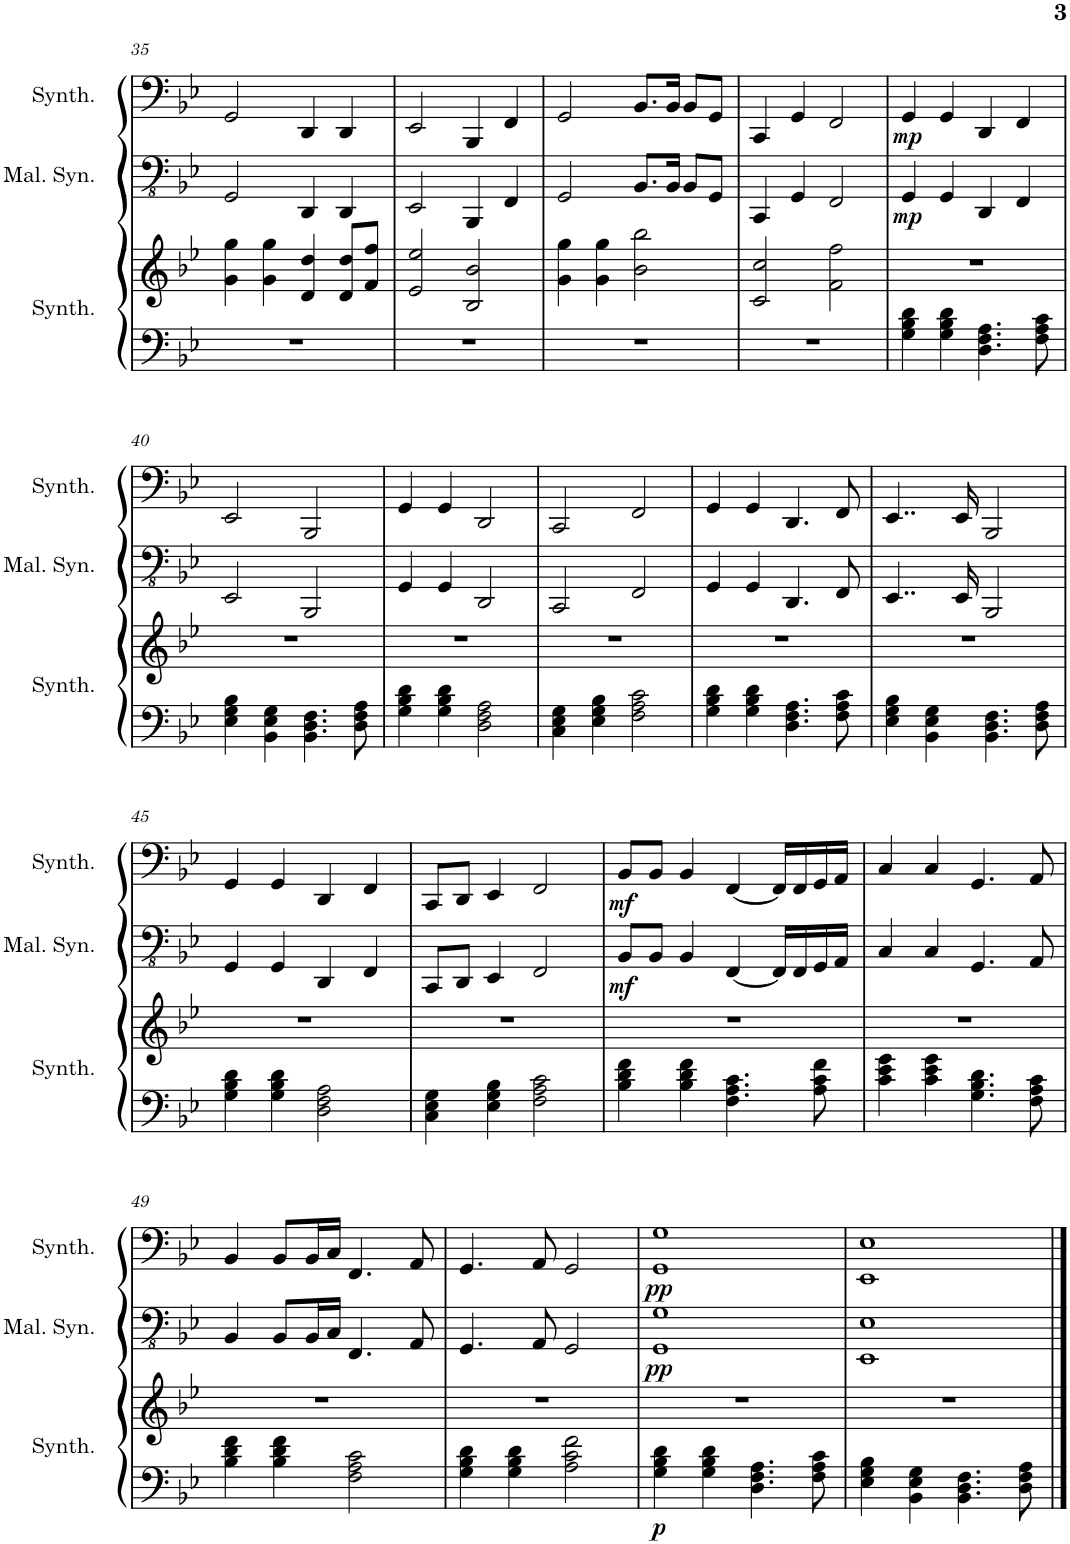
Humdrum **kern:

**kern	**kern	**dynam	**kern	**dynam	**kern	**dynam
*part3	*part3	*part3	*part2	*part2	*part1	*part1
*staff4	*staff3	*staff3/4	*staff2	*staff2	*staff1	*staff1
*I"String Synthesiser	*	*	*I"Mallet Synthesiser	*	*I"Square Synthesiser	*
*I'Synth.	*	*	*I'Mal. Syn.	*	*I'Synth.	*
!!LO:PB:g=z
*clefF4	*clefG2	*	*clefFv4	*	*clefF4	*
*k[b-e-]	*k[b-e-]	*	*k[b-e-]	*	*k[b-e-]	*
*M4/4	*M4/4	*	*M4/4	*	*M4/4	*
=35	=35	=35	=35	=35	=35	=35
1r	4g\ 4gg\	.	2GGG/	.	2GG/	.
.	4g\ 4gg\	.	.	.	.	.
.	4d/ 4dd/	.	4DDD/	.	4DD/	.
.	8d/ 8dd/L	.	4DDD/	.	4DD/	.
.	8f/ 8ff/J	.	.	.	.	.
=36	=36	=36	=36	=36	=36	=36
1r	2e-/ 2ee-/	.	2EEE-/	.	2EE-/	.
.	2B-/ 2b-/	.	4BBBB-/	.	4BBB-/	.
.	.	.	4FFF/	.	4FF/	.
=37	=37	=37	=37	=37	=37	=37
1r	4g\ 4gg\	.	2GGG/	.	2GG/	.
.	4g\ 4gg\	.	.	.	.	.
.	2b-\ 2bb-\	.	8.BBB-/L	.	8.BB-/L	.
.	.	.	16BBB-/Jk	.	16BB-/Jk	.
.	.	.	8BBB-/L	.	8BB-/L	.
.	.	.	8GGG/J	.	8GG/J	.
=38	=38	=38	=38	=38	=38	=38
1r	2c/ 2cc/	.	4CCC/	.	4CC/	.
.	.	.	4GGG/	.	4GG/	.
.	2f\ 2ff\	.	2FFF/	.	2FF/	.
=39	=39	=39	=39	=39	=39	=39
!	!	!	!	!LO:DY:b	!	!LO:DY:b
4G\ 4B-\ 4d\	1r	.	4GGG/	mp	4GG/	mp
4G\ 4B-\ 4d\	.	.	4GGG/	.	4GG/	.
4.D\ 4.F\ 4.A\	.	.	4DDD/	.	4DD/	.
.	.	.	4FFF/	.	4FF/	.
8F\ 8A\ 8c\	.	.	.	.	.	.
!!LO:LB:g=z
=40	=40	=40	=40	=40	=40	=40
4E-\ 4G\ 4B-\	1r	.	2EEE-/	.	2EE-/	.
4BB-\ 4E-\ 4G\	.	.	.	.	.	.
4.BB-\ 4.D\ 4.F\	.	.	2BBBB-/	.	2BBB-/	.
8D\ 8F\ 8A\	.	.	.	.	.	.
=41	=41	=41	=41	=41	=41	=41
4G\ 4B-\ 4d\	1r	.	4GGG/	.	4GG/	.
4G\ 4B-\ 4d\	.	.	4GGG/	.	4GG/	.
2D\ 2F\ 2A\	.	.	2DDD/	.	2DD/	.
=42	=42	=42	=42	=42	=42	=42
4C\ 4E-\ 4G\	1r	.	2CCC/	.	2CC/	.
4E-\ 4G\ 4B-\	.	.	.	.	.	.
2F\ 2A\ 2c\	.	.	2FFF/	.	2FF/	.
=43	=43	=43	=43	=43	=43	=43
4G\ 4B-\ 4d\	1r	.	4GGG/	.	4GG/	.
4G\ 4B-\ 4d\	.	.	4GGG/	.	4GG/	.
4.D\ 4.F\ 4.A\	.	.	4.DDD/	.	4.DD/	.
8F\ 8A\ 8c\	.	.	8FFF/	.	8FF/	.
=44	=44	=44	=44	=44	=44	=44
4E-\ 4G\ 4B-\	1r	.	4..EEE-/	.	4..EE-/	.
4BB-\ 4E-\ 4G\	.	.	.	.	.	.
.	.	.	16EEE-/	.	16EE-/	.
4.BB-\ 4.D\ 4.F\	.	.	2BBBB-/	.	2BBB-/	.
8D\ 8F\ 8A\	.	.	.	.	.	.
!!LO:LB:g=z
=45	=45	=45	=45	=45	=45	=45
4G\ 4B-\ 4d\	1r	.	4GGG/	.	4GG/	.
4G\ 4B-\ 4d\	.	.	4GGG/	.	4GG/	.
2D\ 2F\ 2A\	.	.	4DDD/	.	4DD/	.
.	.	.	4FFF/	.	4FF/	.
=46	=46	=46	=46	=46	=46	=46
4C\ 4E-\ 4G\	1r	.	8CCC/L	.	8CC/L	.
.	.	.	8DDD/J	.	8DD/J	.
4E-\ 4G\ 4B-\	.	.	4EEE-/	.	4EE-/	.
2F\ 2A\ 2c\	.	.	2FFF/	.	2FF/	.
=47	=47	=47	=47	=47	=47	=47
!	!	!	!	!LO:DY:b	!	!LO:DY:b
4B-\ 4d\ 4f\	1r	.	8BBB-/L	mf	8BB-/L	mf
.	.	.	8BBB-/J	.	8BB-/J	.
4B-\ 4d\ 4f\	.	.	4BBB-/	.	4BB-/	.
4.F\ 4.A\ 4.c\	.	.	[4FFF/	.	[4FF/	.
.	.	.	16FFF/LL]	.	16FF/LL]	.
.	.	.	16FFF/	.	16FF/	.
8A\ 8c\ 8f\	.	.	16GGG/	.	16GG/	.
.	.	.	16AAA/JJ	.	16AA/JJ	.
=48	=48	=48	=48	=48	=48	=48
4c\ 4e-\ 4g\	1r	.	4CC/	.	4C/	.
4c\ 4e-\ 4g\	.	.	4CC/	.	4C/	.
4.G\ 4.B-\ 4.d\	.	.	4.GGG/	.	4.GG/	.
8F\ 8A\ 8c\	.	.	8AAA/	.	8AA/	.
!!LO:LB:g=z
=49	=49	=49	=49	=49	=49	=49
4B-\ 4d\ 4f\	1r	.	4BBB-/	.	4BB-/	.
4B-\ 4d\ 4f\	.	.	8BBB-/L	.	8BB-/L	.
.	.	.	16BBB-/L	.	16BB-/L	.
.	.	.	16CC/JJ	.	16C/JJ	.
2F\ 2A\ 2c\	.	.	4.FFF/	.	4.FF/	.
.	.	.	8AAA/	.	8AA/	.
=50	=50	=50	=50	=50	=50	=50
4G\ 4B-\ 4d\	1r	.	4.GGG/	.	4.GG/	.
4G\ 4B-\ 4d\	.	.	.	.	.	.
.	.	.	8AAA/	.	8AA/	.
2A\ 2c\ 2f\	.	.	2GGG/	.	2GG/	.
=51	=51	=51	=51	=51	=51	=51
!	!	!LO:DY:b=2	!	!LO:DY:b	!	!LO:DY:b
4G\ 4B-\ 4d\	1r	p	1GGG 1GG	pp	1GG 1G	pp
4G\ 4B-\ 4d\	.	.	.	.	.	.
4.D\ 4.F\ 4.A\	.	.	.	.	.	.
8F\ 8A\ 8c\	.	.	.	.	.	.
=52	=52	=52	=52	=52	=52	=52
4E-\ 4G\ 4B-\	1r	.	1EEE- 1EE-	.	1EE- 1E-	.
4BB-\ 4E-\ 4G\	.	.	.	.	.	.
4.BB-\ 4.D\ 4.F\	.	.	.	.	.	.
8D\ 8F\ 8A\	.	.	.	.	.	.
==	==	==	==	==	==	==
*-	*-	*-	*-	*-	*-	*-
